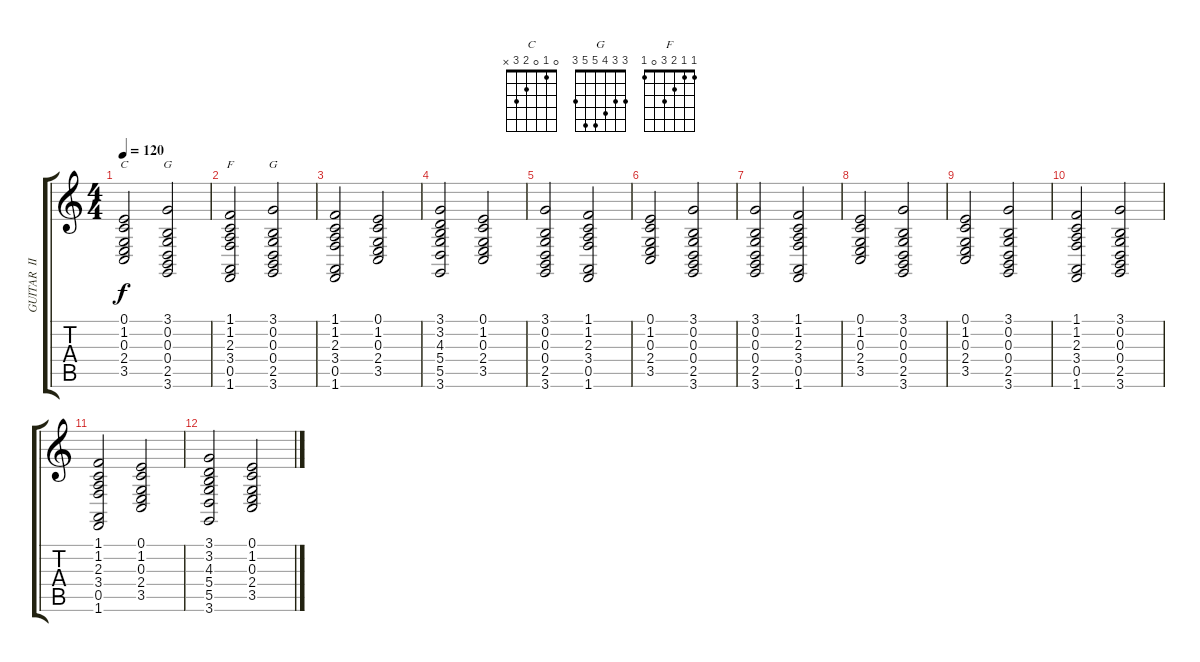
\track ("GUITAR  II" "GUITAR  II") {instrument churchorgan}
\staff {score tabs}
\tuning (E4 B3 G3 D3 A2 E2) {hide}
\chord ("C" 0 1 0 2 3 x)
\chord ("G" 3 0 0 0 2 3)
\chord ("F" 1 1 2 3 0 1)
\chord ("G" 3 3 4 5 5 3)
\ts (4 4)
\tempo 120
\clef g2
\ks c
(0.1 1.2 0.3 2.4 3.5).2{ch "C" dy f instrument churchorgan} (3.1 0.2 0.3 0.4 2.5 3.6).2{ch "G"} |
(1.1 1.2 2.3 3.4 0.5 1.6).2{ch "F"} (3.1 0.2 0.3 0.4 2.5 3.6).2{ch "G"} |
(1.1 1.2 2.3 3.4 0.5 1.6).2 (0.1 1.2 0.3 2.4 3.5).2 |
(3.1 3.2 4.3 5.4 5.5 3.6).2 (0.1 1.2 0.3 2.4 3.5).2 |
(3.1 0.2 0.3 0.4 2.5 3.6).2 (1.1 1.2 2.3 3.4 0.5 1.6).2 |
(0.1 1.2 0.3 2.4 3.5).2 (3.1 0.2 0.3 0.4 2.5 3.6).2 |
(3.1 0.2 0.3 0.4 2.5 3.6).2 (1.1 1.2 2.3 3.4 0.5 1.6).2 |
(0.1 1.2 0.3 2.4 3.5).2 (3.1 0.2 0.3 0.4 2.5 3.6).2 |
(0.1 1.2 0.3 2.4 3.5).2 (3.1 0.2 0.3 0.4 2.5 3.6).2 |
(1.1 1.2 2.3 3.4 0.5 1.6).2 (3.1 0.2 0.3 0.4 2.5 3.6).2 |
(1.1 1.2 2.3 3.4 0.5 1.6).2 (0.1 1.2 0.3 2.4 3.5).2 |
(3.1 3.2 4.3 5.4 5.5 3.6).2 (0.1 1.2 0.3 2.4 3.5).2
